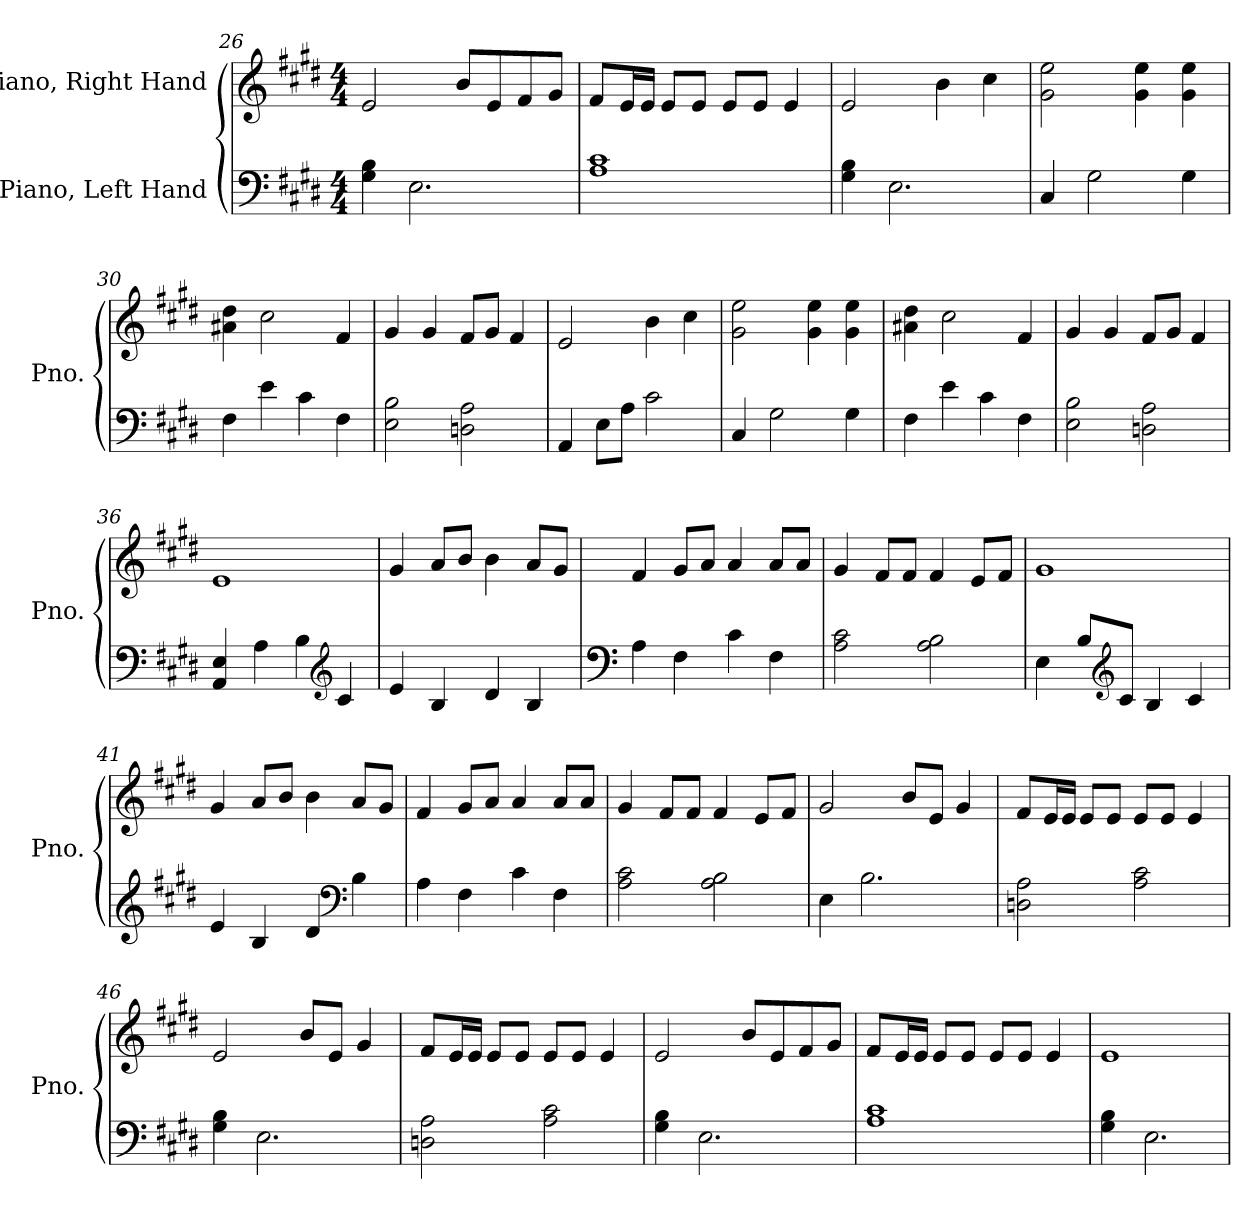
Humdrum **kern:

**kern	**kern
*part2	*part1
*staff2	*staff1
*I"Piano, Left Hand	*I"Piano, Right Hand
*I'Pno.	*I'Pno.
*clefF4	*clefG2
*k[f#c#g#d#]	*k[f#c#g#d#]
*M4/4	*M4/4
=26	=26
4G#\ 4B\	2e/
2.E\	.
.	8b/L
.	8e/
.	8f#/
.	8g#/J
!!LO:LB:g=z
=27	=27
1A 1c#	8f#/L
.	16e/L
.	16e/JJ
.	8e/L
.	8e/J
.	8e/L
.	8e/J
.	4e/
=28	=28
4G#\ 4B\	2e/
2.E\	.
.	4b\
.	4cc#\
=29	=29
4C#/	2g#\ 2ee\
2G#\	.
.	4g#\ 4ee\
4G#\	4g#\ 4ee\
=30	=30
4F#\	4a#X\ 4dd#\
4e\	2cc#\
4c#\	.
4F#\	4f#/
=31	=31
2E\ 2B\	4g#/
.	4g#/
2Dn\ 2A\	8f#/L
.	8g#/J
.	4f#/
=32	=32
4AA/	2e/
8E\L	.
8A\J	.
2c#\	4b\
.	4cc#\
=33	=33
4C#/	2g#\ 2ee\
2G#\	.
.	4g#\ 4ee\
4G#\	4g#\ 4ee\
!!LO:PB:g=z
=34	=34
4F#\	4a#X\ 4dd#\
4e\	2cc#\
4c#\	.
4F#\	4f#/
=35	=35
2E\ 2B\	4g#/
.	4g#/
2Dn\ 2A\	8f#/L
.	8g#/J
.	4f#/
=36	=36
4AA/ 4E/	1e
4A\	.
4B\	.
*clefG2	*
4c#/	.
=37	=37
4e/	4g#/
4B/	8a/L
.	8b/J
4d#/	4b\
4B/	8a/L
.	8g#/J
=38	=38
*clefF4	*
4A\	4f#/
4F#\	8g#/L
.	8a/J
4c#\	4a/
4F#\	8a/L
.	8a/J
=39	=39
2A\ 2c#\	4g#/
.	8f#/L
.	8f#/J
2A\ 2B\	4f#/
.	8e/L
.	8f#/J
!!LO:LB:g=z
=40	=40
4E\	1g#
8B/L	.
*clefG2	*
8c#/J	.
4B/	.
4c#/	.
=41	=41
4e/	4g#/
4B/	8a/L
.	8b/J
4d#/	4b\
*clefF4	*
4B\	8a/L
.	8g#/J
=42	=42
4A\	4f#/
4F#\	8g#/L
.	8a/J
4c#\	4a/
4F#\	8a/L
.	8a/J
=43	=43
2A\ 2c#\	4g#/
.	8f#/L
.	8f#/J
2A\ 2B\	4f#/
.	8e/L
.	8f#/J
=44	=44
4E\	2g#/
2.B\	.
.	8b/L
.	8e/J
.	4g#/
!!LO:LB:g=z
=45	=45
2Dn\ 2A\	8f#/L
.	16e/L
.	16e/JJ
.	8e/L
.	8e/J
2A\ 2c#\	8e/L
.	8e/J
.	4e/
=46	=46
4G#\ 4B\	2e/
2.E\	.
.	8b/L
.	8e/J
.	4g#/
=47	=47
2Dn\ 2A\	8f#/L
.	16e/L
.	16e/JJ
.	8e/L
.	8e/J
2A\ 2c#\	8e/L
.	8e/J
.	4e/
=48	=48
4G#\ 4B\	2e/
2.E\	.
.	8b/L
.	8e/
.	8f#/
.	8g#/J
=49	=49
1A 1c#	8f#/L
.	16e/L
.	16e/JJ
.	8e/L
.	8e/J
.	8e/L
.	8e/J
.	4e/
=50	=50
4G#\ 4B\	1e
2.E\	.
=	=
*-	*-
